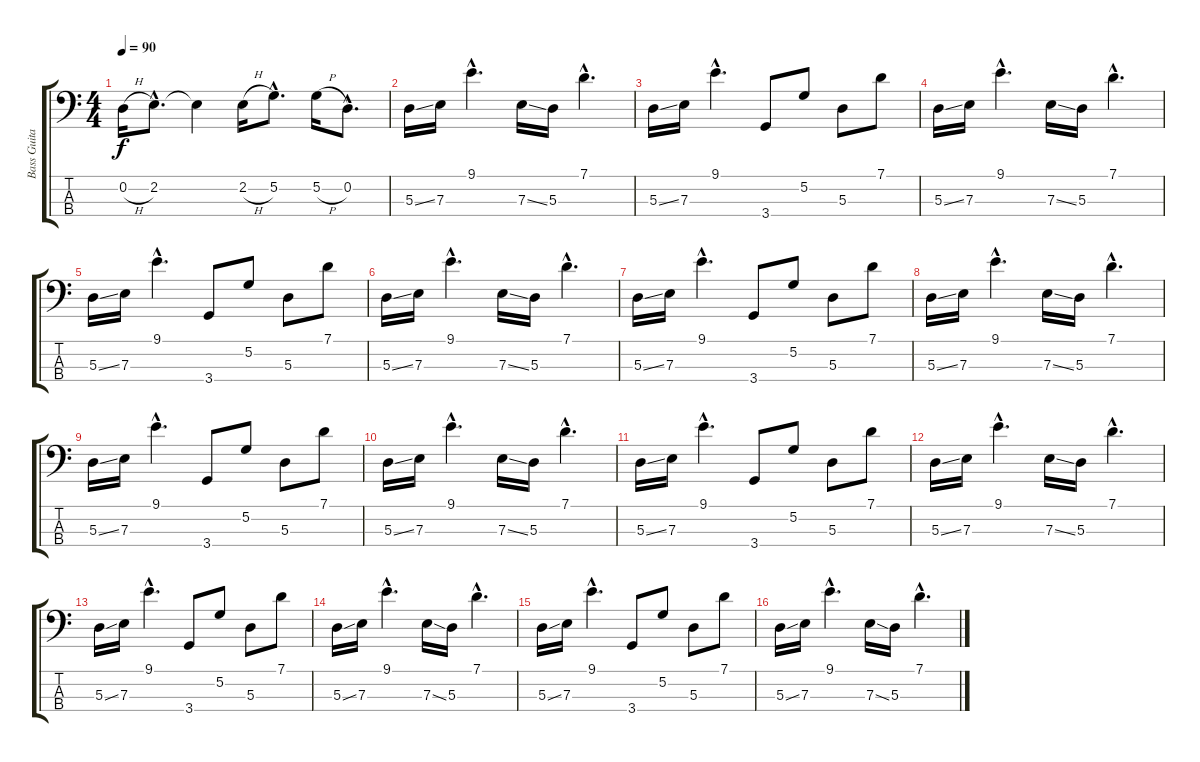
\track ("Bass Guitar" "Bass Guita") {instrument electricbassfinger}
\staff {score tabs}
\tuning (G2 D2 A1 E1) {hide}
\ts (4 4)
\tempo 90
\clef f4
\ks c
0.2{h}.16{dy f} 2.2{hac}.8{d} 2.2{t}.4 2.2{h}.16 5.2{hac}.8{d} 5.2{h}.16 0.2{hac}.8{d} |
5.3{ss}.16{volume 13} 7.3.16 9.1{hac}.4{d} 7.3{ss}.16 5.3.16 7.1{hac}.4{d} |
5.3{ss}.16 7.3.16 9.1{hac}.4{d} 3.4.8 5.2.8 5.3.8 7.1.8 |
5.3{ss}.16 7.3.16 9.1{hac}.4{d} 7.3{ss}.16 5.3.16 7.1{hac}.4{d} |
5.3{ss}.16 7.3.16 9.1{hac}.4{d} 3.4.8 5.2.8 5.3.8 7.1.8 |
5.3{ss}.16 7.3.16 9.1{hac}.4{d} 7.3{ss}.16 5.3.16 7.1{hac}.4{d} |
5.3{ss}.16 7.3.16 9.1{hac}.4{d} 3.4.8 5.2.8 5.3.8 7.1.8 |
5.3{ss}.16 7.3.16 9.1{hac}.4{d} 7.3{ss}.16 5.3.16 7.1{hac}.4{d} |
5.3{ss}.16 7.3.16 9.1{hac}.4{d} 3.4.8 5.2.8 5.3.8 7.1.8 |
5.3{ss}.16 7.3.16 9.1{hac}.4{d} 7.3{ss}.16 5.3.16 7.1{hac}.4{d} |
5.3{ss}.16 7.3.16 9.1{hac}.4{d} 3.4.8 5.2.8 5.3.8 7.1.8 |
5.3{ss}.16 7.3.16 9.1{hac}.4{d} 7.3{ss}.16 5.3.16 7.1{hac}.4{d} |
5.3{ss}.16 7.3.16 9.1{hac}.4{d} 3.4.8 5.2.8 5.3.8 7.1.8 |
5.3{ss}.16 7.3.16 9.1{hac}.4{d} 7.3{ss}.16 5.3.16 7.1{hac}.4{d} |
5.3{ss}.16 7.3.16 9.1{hac}.4{d} 3.4.8 5.2.8 5.3.8 7.1.8 |
5.3{ss}.16 7.3.16 9.1{hac}.4{d} 7.3{ss}.16 5.3.16 7.1{hac}.4{d}
